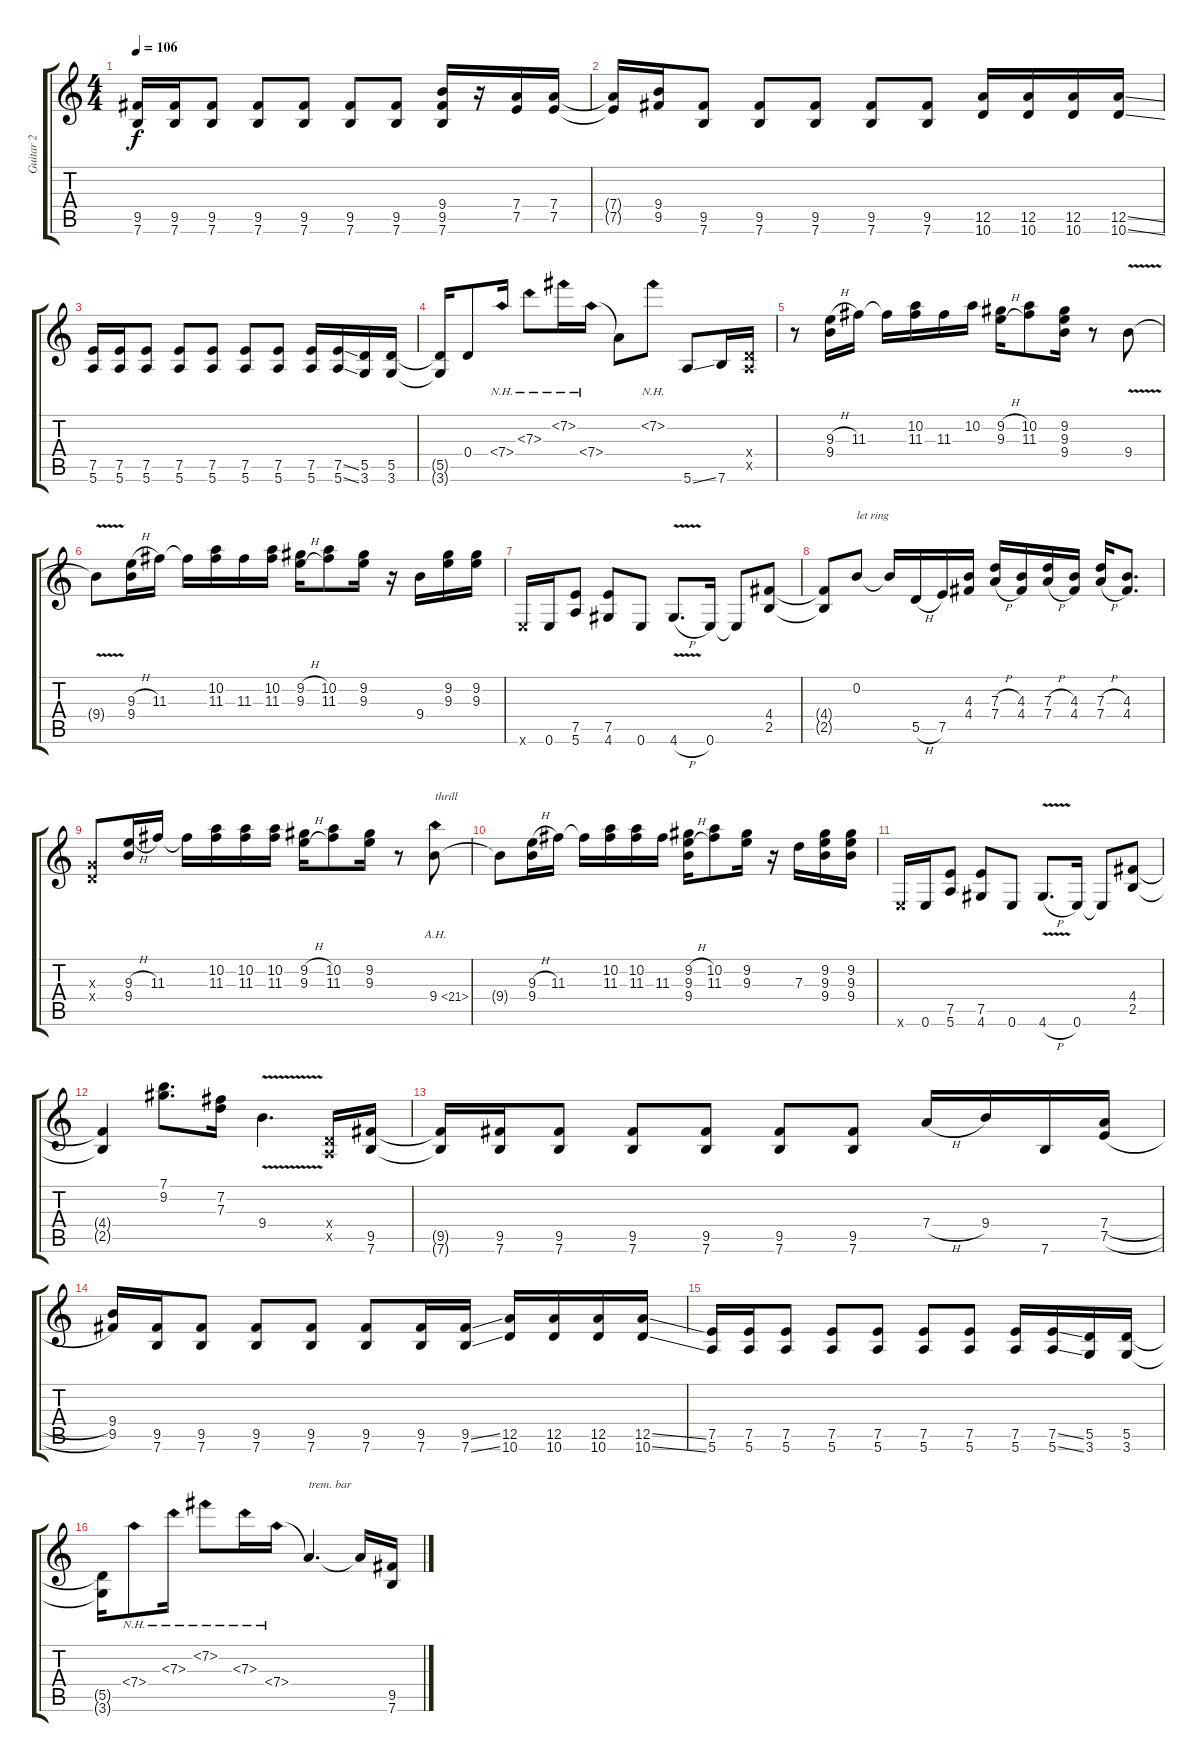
\track ("Guitar 2" "Guitar 2") {instrument distortionguitar}
\staff {score tabs}
\tuning (E4 B3 G3 D3 A2 E2) {hide}
\ts (4 4)
\tempo 106
\clef g2
\ks c
(9.5{t} 7.6{t}).16{dy f} (9.5 7.6).16 (9.5 7.6).8 (9.5 7.6).8 (9.5 7.6).8 (9.5 7.6).8 (9.5 7.6).8 (9.4 9.5 7.6).16 r.16 (7.4 7.5).16 (7.4 7.5).16 |
(7.4{t} 7.5{t}).16 (9.4 9.5).16 (9.5 7.6).8 (9.5 7.6).8 (9.5 7.6).8 (9.5 7.6).8 (9.5 7.6).8 (12.5 10.6).16 (12.5 10.6).16 (12.5 10.6).16 (12.5{ss} 10.6{ss}).16 |
(7.5 5.6).16 (7.5 5.6).16 (7.5 5.6).8 (7.5 5.6).8 (7.5 5.6).8 (7.5 5.6).8 (7.5 5.6).8 (7.5 5.6).16 (7.5{ss} 5.6{ss}).16 (5.5 3.6).16 (5.5 3.6).16 |
(5.5{t} 3.6{t}).16 0.4.8 7.4{nh}.16 7.3{nh}.8 7.2{nh}.16 7.4{nh}.16 7.4{t}.8 7.2{nh}.8 5.6{ss}.8 7.6.16 (0.4{x} 0.5{x}).16 |
r.8 (9.3{h} 9.4).16 11.3.16 11.3{t}.16 (10.2 11.3).16 11.3.16 10.2.16 (9.2{h} 9.3{h}).16 (10.2 11.3).8 (9.2 9.3 9.4).16 r.8 9.4{v}.8 |
9.4{t}.8 (9.3{h} 9.4).16 11.3.16 11.3{t}.16 (10.2 11.3).16 11.3.16 (10.2 11.3).16 (9.2{h} 9.3{h}).16 (10.2 11.3).8 (9.2 9.3).16 r.16 9.4.16 (9.2 9.3).16 (9.2 9.3).16 |
0.6{x}.16 0.6.16 (7.5 5.6).8 (7.5 4.6).8 0.6.8 4.6{v h}.8{d} 0.6.16 0.6{t}.8 (4.4 2.5).8 |
(4.4{t} 2.5{t}).8 0.2.8{txt "let ring"} 0.2{t}.16 5.5{h}.16 7.5.16 (4.3 4.4).16 (7.3{h} 7.4{h}).16 (4.3 4.4).16 (7.3{h} 7.4{h}).16 (4.3 4.4).16 (7.3{h} 7.4{h}).16 (4.3 4.4).8{d} |
(0.3{x} 0.4{x}).8 (9.3{h} 9.4).16 11.3.16 11.3{t}.16 (10.2 11.3).16 (10.2 11.3).16 (10.2 11.3).16 (9.2{h} 9.3{h}).16 (10.2 11.3).8 (9.2 9.3).16 r.8 9.4{ah 12}.8{txt "thrill"} |
9.4{t}.8 (9.3{h} 9.4).16 11.3.16 11.3{t}.16 (10.2 11.3).16 (10.2 11.3).16 11.3.16 (9.2{h} 9.3{h} 9.4).16 (10.2 11.3).8 (9.2 9.3).16 r.16 7.3.16 (9.2 9.3 9.4).16 (9.2 9.3 9.4).16 |
0.6{x}.16 0.6.16 (7.5 5.6).8 (7.5 4.6).8 0.6.8 4.6{v h}.8{d} 0.6.16 0.6{t}.8 (4.4 2.5).8 |
(4.4{t} 2.5{t}).4 (7.1 9.2).8{d} (7.2 7.3).16 9.4{v}.4{d} (0.4{x} 0.5{x}).16 (9.5 7.6).16 |
(9.5{t} 7.6{t}).16 (9.5 7.6).16 (9.5 7.6).8 (9.5 7.6).8 (9.5 7.6).8 (9.5 7.6).8 (9.5 7.6).8 7.4{h}.16 9.4.16 7.6.16 (7.4{h} 7.5{h}).16 |
(9.4 9.5).16 (9.5 7.6).16 (9.5 7.6).8 (9.5 7.6).8 (9.5 7.6).8 (9.5 7.6).8 (9.5 7.6).16 (9.5{ss} 7.6{ss}).16 (12.5 10.6).16 (12.5 10.6).16 (12.5 10.6).16 (12.5{ss} 10.6{ss}).16 |
(7.5 5.6).16 (7.5 5.6).16 (7.5 5.6).8 (7.5 5.6).8 (7.5 5.6).8 (7.5 5.6).8 (7.5 5.6).8 (7.5 5.6).16 (7.5{ss} 5.6{ss}).16 (5.5 3.6).16 (5.5 3.6).16 |
(5.5{t} 3.6{t}).16 7.4{nh}.8 7.3{nh}.16 7.2{nh}.8 7.3{nh}.16 7.4{nh}.16 7.4{t}.4{d txt "trem. bar"} 7.4{t}.16 (9.5 7.6).16
